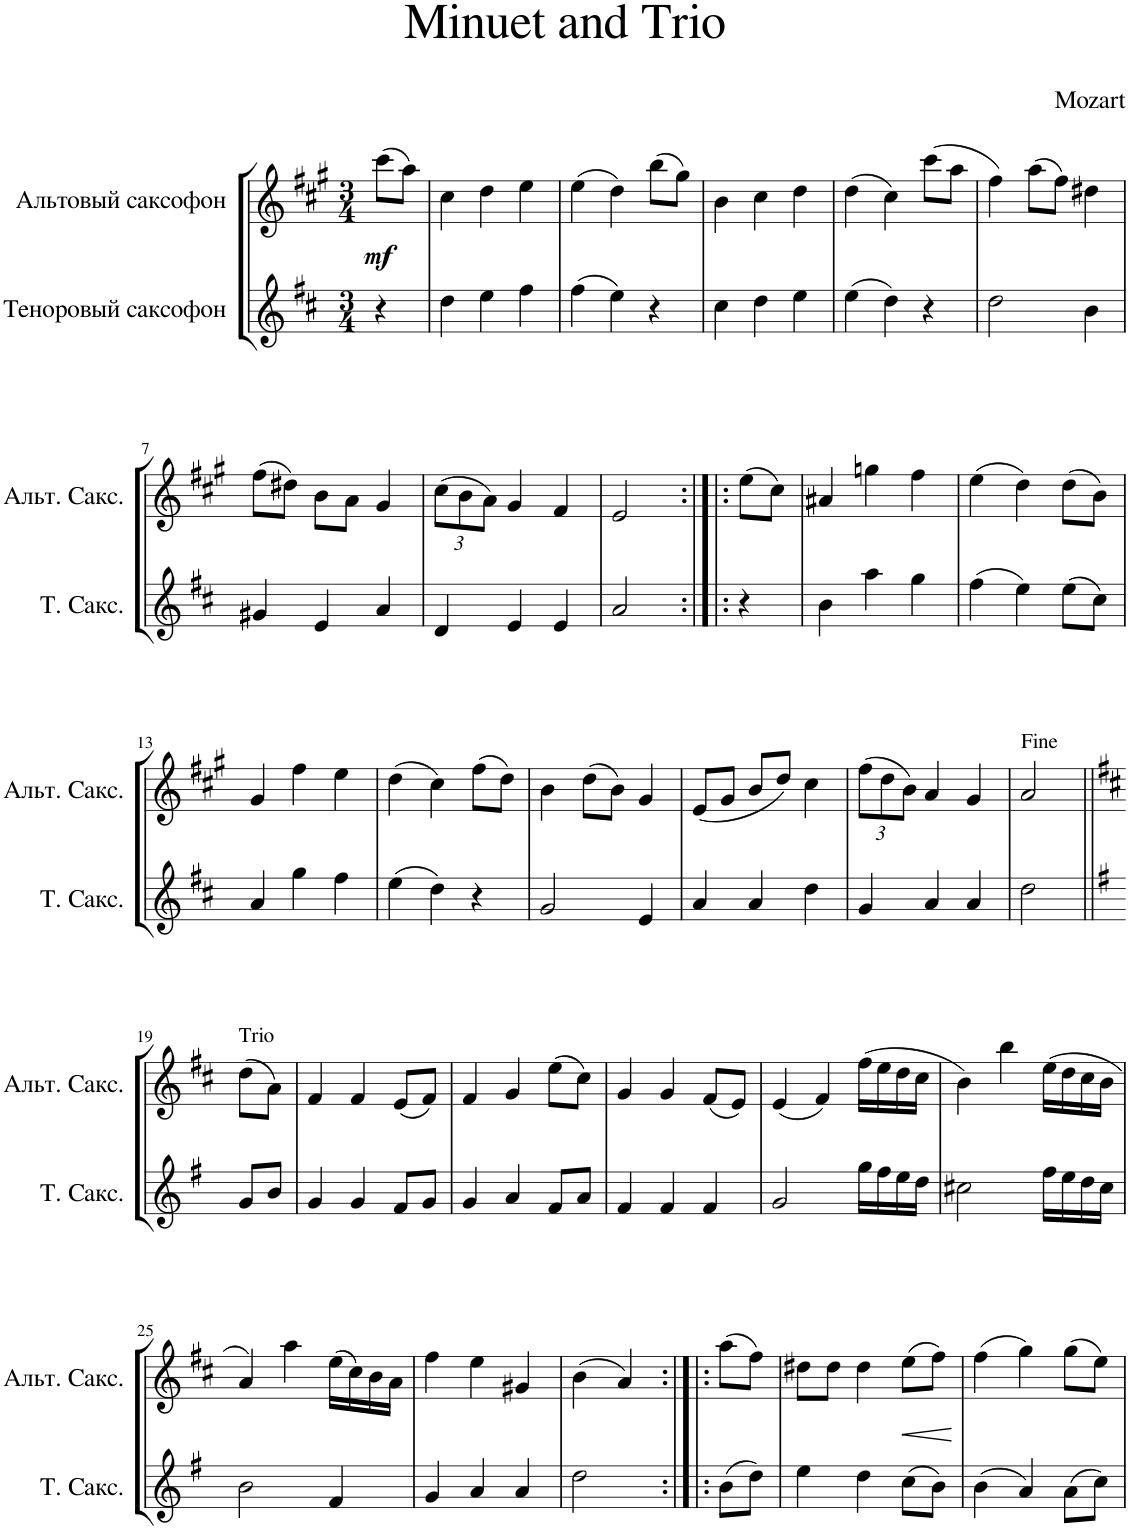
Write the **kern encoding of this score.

**kern	**kern	**dynam
*part2	*part1	*part1
*staff2	*staff1	*staff1
*I"Теноровый саксофон	*I"Альтовый саксофон	*
*clefG2	*clefG2	*
*Trd8c14	*Trd5c9	*
*k[f#c#]	*k[f#c#g#]	*
*M3/4	*M3/4	*
=1	=1	=1
!	!	!LO:DY:b
4r	(8ccc#\L	mf
.	8aa\J)	.
=2	=2	=2
4dd\	4cc#\	.
4ee\	4dd\	.
4ff#\	4ee\	.
=3	=3	=3
(4ff#\	(4ee\	.
4ee\)	4dd\)	.
4r	(8bb\L	.
.	8gg#\J)	.
=4	=4	=4
4cc#\	4b\	.
4dd\	4cc#\	.
4ee\	4dd\	.
=5	=5	=5
(4ee\	(4dd\	.
4dd\)	4cc#\)	.
4r	(8ccc#\L	.
.	8aa\J	.
=6	=6	=6
2dd\	4ff#\)	.
.	(8aa\L	.
.	8ff#\J)	.
4b\	4dd#X\	.
!!LO:LB:g=z
=7	=7	=7
4g#X/	(8ff#\L	.
.	8dd#X\J)	.
4e/	8b\L	.
.	8a\J	.
4a/	4g#/	.
=8	=8	=8
*	*Xbrackettup	*
4d/	(12cc#\L	.
.	12b\	.
.	12a\J)	.
4e/	4g#/	.
4e/	4f#/	.
=9	=9	=9
2a/	2e/	.
=10:|!|:	=10:|!|:	=10:|!|:
4r	(8ee\L	.
.	8cc#\J)	.
=11	=11	=11
4b\	4a#X/	.
4aa\	4ggn\	.
4gg\	4ff#\	.
=12	=12	=12
(4ff#\	(4ee\	.
4ee\)	4dd\)	.
(8ee\L	(8dd\L	.
8cc#\J)	8b\J)	.
!!LO:LB:g=z
=13	=13	=13
4a/	4g#/	.
4gg\	4ff#\	.
4ff#\	4ee\	.
=14	=14	=14
(4ee\	(4dd\	.
4dd\)	4cc#\)	.
4r	(8ff#\L	.
.	8dd\J)	.
=15	=15	=15
2g/	4b\	.
.	(8dd\L	.
.	8b\J)	.
4e/	4g#/	.
=16	=16	=16
4a/	(8e/L	.
.	8g#/J	.
4a/	8b/L	.
.	8dd/J)	.
4dd\	4cc#\	.
=17	=17	=17
4g/	(12ff#\L	.
.	12dd\	.
.	12b\J)	.
4a/	4a/	.
4a/	4g#/	.
=18	=18	=18
2dd\	2a/	.
!!LO:LB:g=z
=19||	=19||	=19||
*k[f#]	*k[f#c#]	*
!	!LO:TX:a:t=Trio	!
8g/L	(8dd\L	.
8b/J	8a\J)	.
=20	=20	=20
4g/	4f#/	.
4g/	4f#/	.
8f#/L	(8e/L	.
8g/J	8f#/J)	.
=21	=21	=21
4g/	4f#/	.
4a/	4g/	.
8f#/L	(8ee\L	.
8a/J	8cc#\J)	.
=22	=22	=22
4f#/	4g/	.
4f#/	4g/	.
4f#/	(8f#/L	.
.	8e/J)	.
=23	=23	=23
2g/	(4e/	.
.	4f#/)	.
16gg\LL	(16ff#\LL	.
16ff#\	16ee\	.
16ee\	16dd\	.
16dd\JJ	16cc#\JJ	.
=24	=24	=24
2cc#X\	4b\)	.
.	4bb\	.
16ff#\LL	(16ee\LL	.
16ee\	16dd\	.
16dd\	16cc#\	.
16cc#\JJ	16b\JJ	.
!!LO:LB:g=z
=25	=25	=25
2b\	4a/)	.
.	4aa\	.
4f#/	(16ee\LL	.
.	16cc#\)	.
.	16b\	.
.	16a\JJ	.
=26	=26	=26
4g/	4ff#\	.
4a/	4ee\	.
4a/	4g#X/	.
=27	=27	=27
2dd\	(4b\	.
.	4a/)	.
=28:|!|:	=28:|!|:	=28:|!|:
(8b\L	(8aa\L	.
8dd\J)	8ff#\J)	.
=29	=29	=29
4ee\	8dd#X\L	.
.	8dd#\J	.
4dd\	4dd#\	.
!	!	!LO:HP:b
(8cc\L	(8ee\L	<
8b\J)	8ff#\J)	.
.	.	[
=30	=30	=30
(4b\	(4ff#\	.
4a/)	4gg\)	.
(8a\L	(8gg\L	.
8cc\J)	8ee\J)	.
=	=	=
*-	*-	*-
